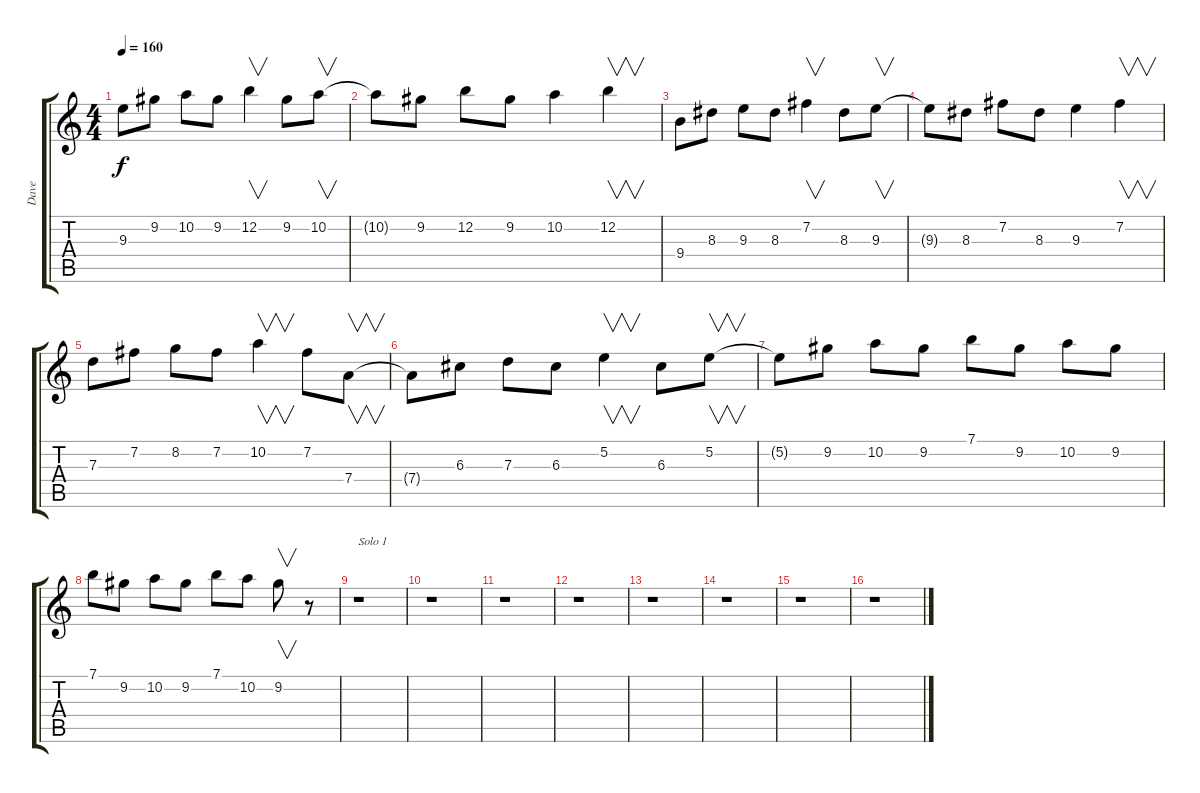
\track ("Dave" "Dave") {instrument distortionguitar}
\staff {score tabs}
\tuning (E4 B3 G3 D3 A2 E2) {hide}
\ts (4 4)
\tempo 160
\clef g2
\ks c
9.3{t}.8{dy f} 9.2.8 10.2.8 9.2.8 12.2.4{v} 9.2.8 10.2.8{v} |
10.2{t}.8 9.2.8 12.2.8 9.2.8 10.2.4 12.2.4{v} |
9.4.8 8.3.8 9.3.8 8.3.8 7.2.4{v} 8.3.8 9.3.8{v} |
9.3{t}.8 8.3.8 7.2.8 8.3.8 9.3.4 7.2.4{v} |
7.3.8 7.2.8 8.2.8 7.2.8 10.2.4{v} 7.2.8 7.4.8{v} |
7.4{t}.8 6.3.8 7.3.8 6.3.8 5.2.4{v} 6.3.8 5.2.8{v} |
5.2{t}.8 9.2.8 10.2.8 9.2.8 7.1.8 9.2.8 10.2.8 9.2.8 |
7.1.8 9.2.8 10.2.8 9.2.8 7.1.8 10.2.8 9.2.8{v} r.8 |
r.1{txt "Solo 1"} |
r.1 |
r.1 |
r.1 |
r.1 |
r.1 |
r.1 |
r.1
